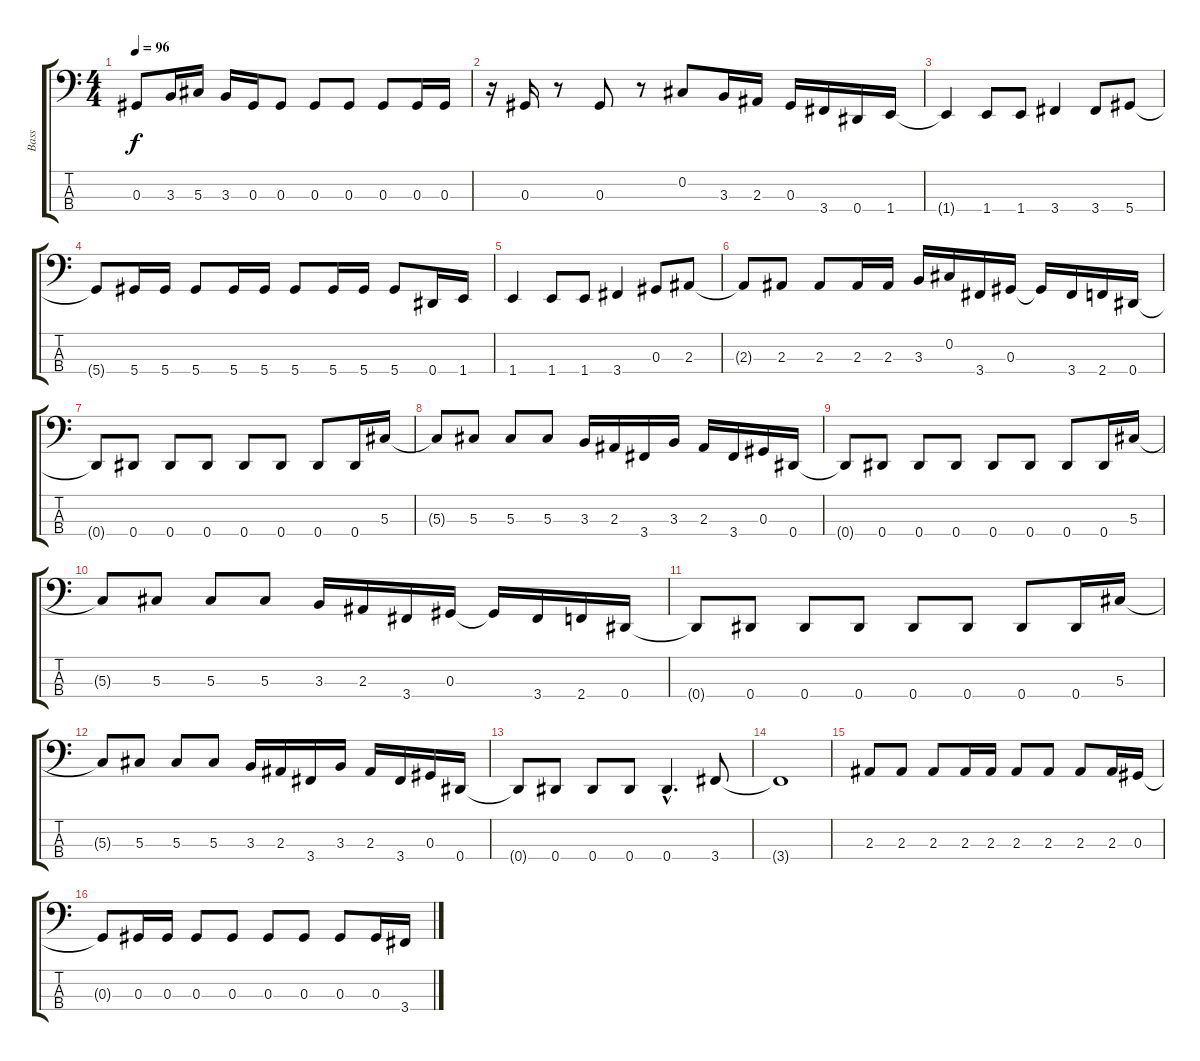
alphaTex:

\track ("Bass" "Bass") {instrument electricbassfinger}
\staff {score tabs}
\tuning (Gb2 Db2 Ab1 Eb1) {hide}
\ts (4 4)
\tempo 96
\clef f4
\ks c
0.3{t}.8{dy f} 3.3.16 5.3.16 3.3.16 0.3.16 0.3.8 0.3.8 0.3.8 0.3.8 0.3.16 0.3.16 |
r.16 0.3.16 r.8 0.3.8 r.8 0.2.8 3.3.16 2.3.16 0.3.16 3.4.16 0.4.16 1.4.16 |
1.4{t}.4 1.4.8 1.4.8 3.4.4 3.4.8 5.4.8 |
5.4{t}.8 5.4.16 5.4.16 5.4.8 5.4.16 5.4.16 5.4.8 5.4.16 5.4.16 5.4.8 0.4.16 1.4.16 |
1.4.4 1.4.8 1.4.8 3.4.4 0.3.8 2.3.8 |
2.3{t}.8 2.3.8 2.3.8 2.3.16 2.3.16 3.3.16 0.2.16 3.4.16 0.3.16 0.3{t}.16 3.4.16 2.4.16 0.4.16 |
0.4{t}.8 0.4.8 0.4.8 0.4.8 0.4.8 0.4.8 0.4.8 0.4.16 5.3.16 |
5.3{t}.8 5.3.8 5.3.8 5.3.8 3.3.16 2.3.16 3.4.16 3.3.16 2.3.16 3.4.16 0.3.16 0.4.16 |
0.4{t}.8 0.4.8 0.4.8 0.4.8 0.4.8 0.4.8 0.4.8 0.4.16 5.3.16 |
5.3{t}.8 5.3.8 5.3.8 5.3.8 3.3.16 2.3.16 3.4.16 0.3.16 0.3{t}.16 3.4.16 2.4.16 0.4.16 |
0.4{t}.8 0.4.8 0.4.8 0.4.8 0.4.8 0.4.8 0.4.8 0.4.16 5.3.16 |
5.3{t}.8 5.3.8 5.3.8 5.3.8 3.3.16 2.3.16 3.4.16 3.3.16 2.3.16 3.4.16 0.3.16 0.4.16 |
0.4{t}.8 0.4.8 0.4.8 0.4.8 0.4{hac}.4{d} 3.4.8 |
3.4{t}.1 |
2.3.8 2.3.8 2.3.8 2.3.16 2.3.16 2.3.8 2.3.8 2.3.8 2.3.16 0.3.16 |
0.3{t}.8 0.3.16 0.3.16 0.3.8 0.3.8 0.3.8 0.3.8 0.3.8 0.3.16 3.4.16
